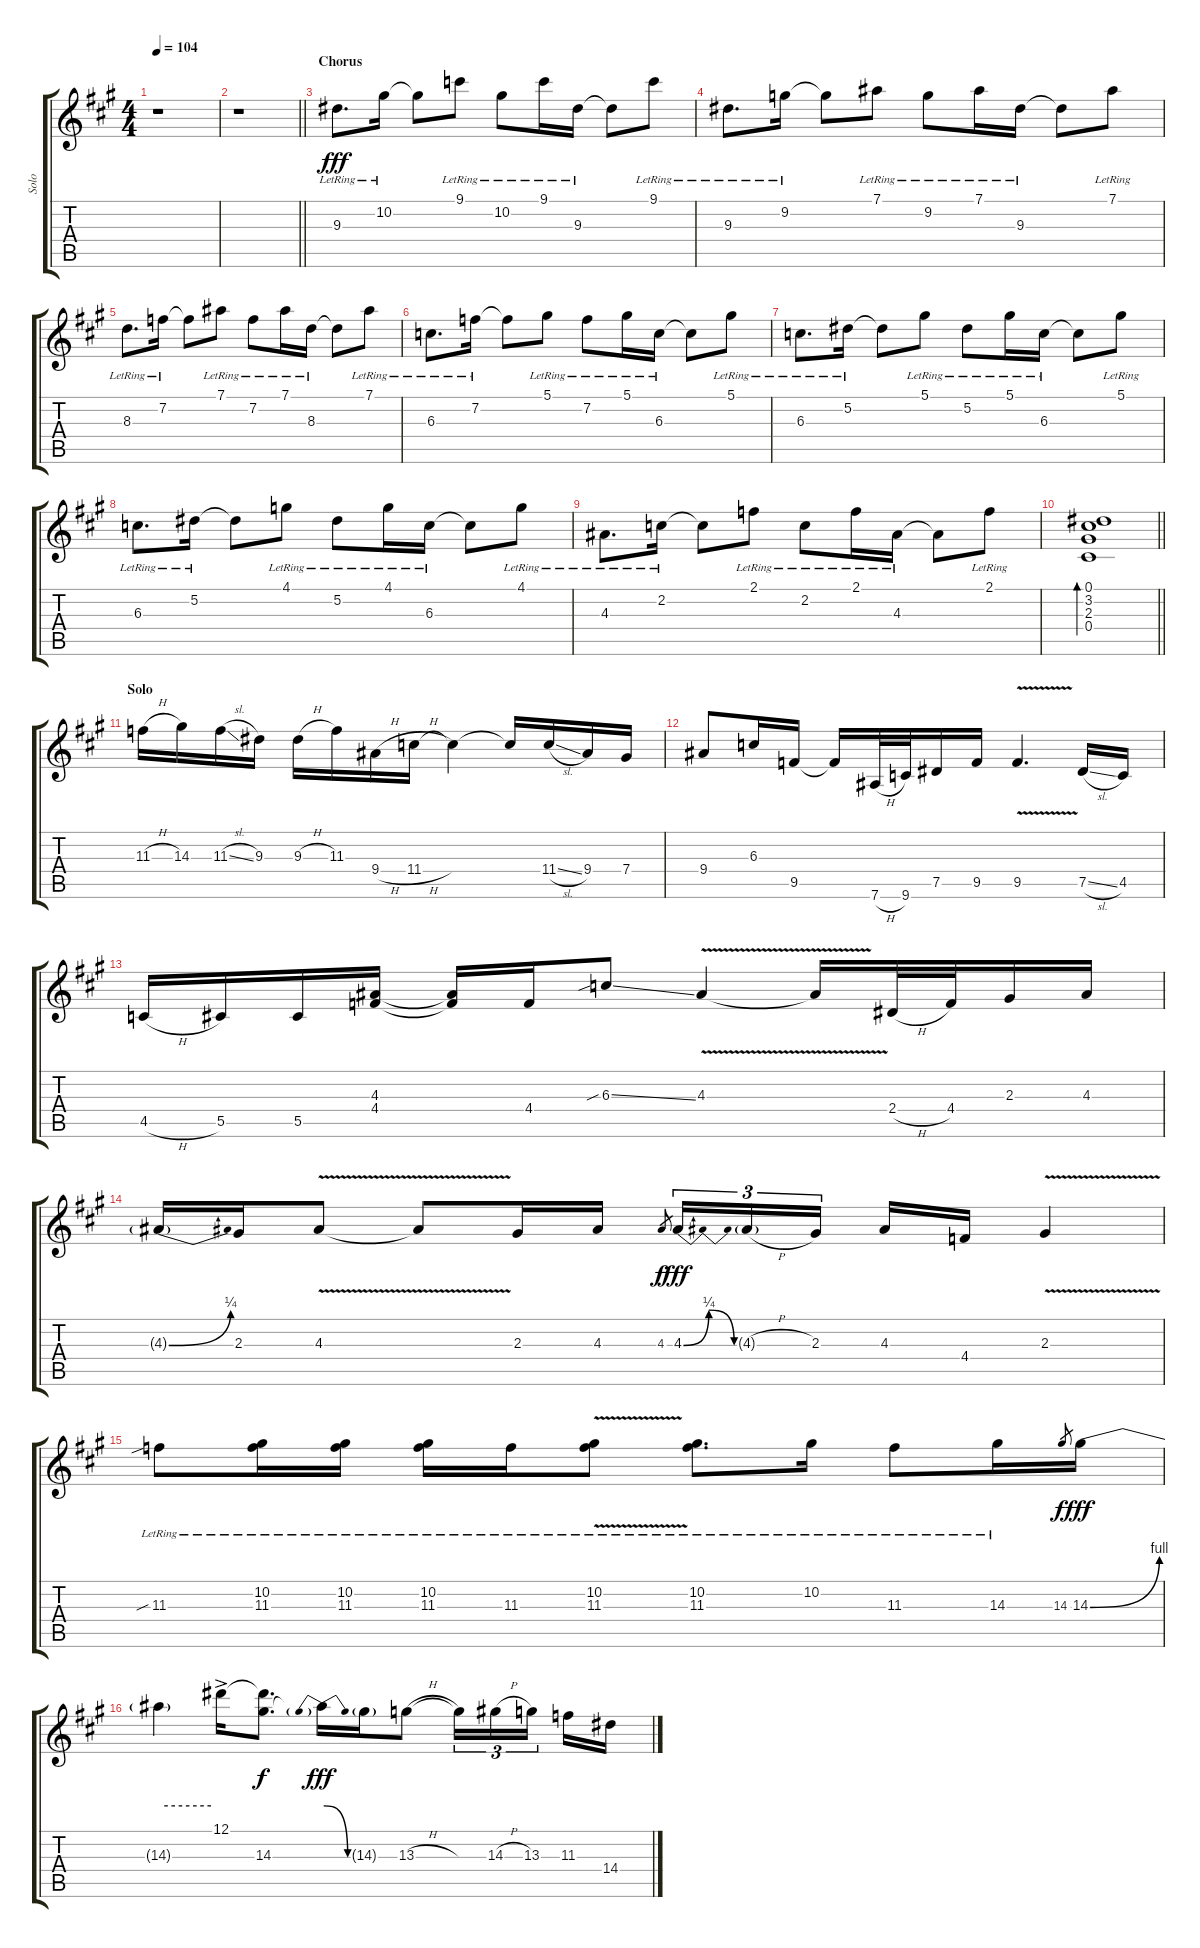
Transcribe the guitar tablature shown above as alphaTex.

\track ("Solo" "Solo") {instrument overdrivenguitar}
\staff {score tabs}
\tuning (Eb4 Bb3 Gb3 Db3 Ab2 Eb2) {hide}
\ts (4 4)
\tempo 104
\clef g2
\ks a
r.1{dy fff} |
\barLineRight lightlight
r.1 |
\section ("" "Chorus")
9.3{lr}.8{d} 10.2{lr}.16 10.2{t}.8 9.1{lr}.8 10.2{lr}.8 9.1{lr}.16 9.3{lr}.16 9.3{t}.8 9.1{lr}.8 |
9.3{lr}.8{d} 9.2{lr}.16 9.2{t}.8 7.1{lr}.8 9.2{lr}.8 7.1{lr}.16 9.3{lr}.16 9.3{t}.8 7.1{lr}.8 |
8.3{lr}.8{d} 7.2{lr}.16 7.2{t}.8 7.1{lr}.8 7.2{lr}.8 7.1{lr}.16 8.3{lr}.16 8.3{t}.8 7.1{lr}.8 |
6.3{lr}.8{d} 7.2{lr}.16 7.2{t}.8 5.1{lr}.8 7.2{lr}.8 5.1{lr}.16 6.3{lr}.16 6.3{t}.8 5.1{lr}.8 |
6.3{lr}.8{d} 5.2{lr}.16 5.2{t}.8 5.1{lr}.8 5.2{lr}.8 5.1{lr}.16 6.3{lr}.16 6.3{t}.8 5.1{lr}.8 |
6.3{lr}.8{d} 5.2{lr}.16 5.2{t}.8 4.1{lr}.8 5.2{lr}.8 4.1{lr}.16 6.3{lr}.16 6.3{t}.8 4.1{lr}.8 |
4.3{lr}.8{d} 2.2{lr}.16 2.2{t}.8 2.1{lr}.8 2.2{lr}.8 2.1{lr}.16 4.3{lr}.16 4.3{t}.8 2.1{lr}.8 |
\barLineRight lightlight
(0.1 3.2 2.3 0.4).1{bd 480} |
\section ("" "Solo")
11.3{h}.16{volume 16 instrument overdrivenguitar} 14.3.16 11.3{sl}.16 9.3.16 9.3{h}.16 11.3.16 9.4{h}.16 11.4{h}.16 11.4{t}.4 11.4{t}.16 11.4{sl}.16 9.4.16 7.4.16 |
9.4.8 6.3.16 9.5.16 9.5{t}.16 7.6{h}.32 9.6.32 7.5.16 9.5.16 9.5{v}.4{d} 7.5{sl}.16 4.5.16 |
4.5{h}.16 5.5.16 5.5.16 (4.3 4.4).16 (4.3{t} 4.4{t}).16 4.4.16 6.3{sib ss}.8 4.3{v}.4 4.3{v t}.16 2.4{h}.32 4.4.32 2.3.16 4.3.16 |
4.3{be (bend 0 0 60 1) g}.16 2.3.16 4.3{v}.8 4.3{v t}.8 2.3.16 4.3.16 4.3.8{gr dy f} 4.3{be (bendrelease 0 0 29 1 31 1 60 0)}.16{tu (3 2) dy fff} 4.3{h g}.16{tu (3 2)} 2.3.16{tu (3 2) beam splitsecondary} 4.3.16 4.4.16 2.3{v}.4 |
11.3{sib lr}.8 (10.2{lr} 11.3{lr}).16 (10.2{lr} 11.3{lr}).16 (10.2{lr} 11.3{lr}).16 11.3{lr}.16 (10.2{v lr} 11.3{v lr}).8 (10.2{lr} 11.3{lr}).8{d} 10.2{lr}.16 11.3{lr}.8 14.3{lr}.16 14.3.8{gr dy f} 14.3{be (bend 0 0 60 4)}.16{dy fff} |
14.3{be (hold 0 4 60 4) t}.4 12.1{ac}.16 (12.1{t} 14.3).8{d dy f} 14.3{be (prebendrelease 0 4 60 0) t}.16{dy fff} 14.3{g}.16 13.3{h}.8 13.3{t}.16{tu (3 2)} 14.3{h}.16{tu (3 2)} 13.3.16{tu (3 2) beam splitsecondary} 11.3.16 14.4.16
